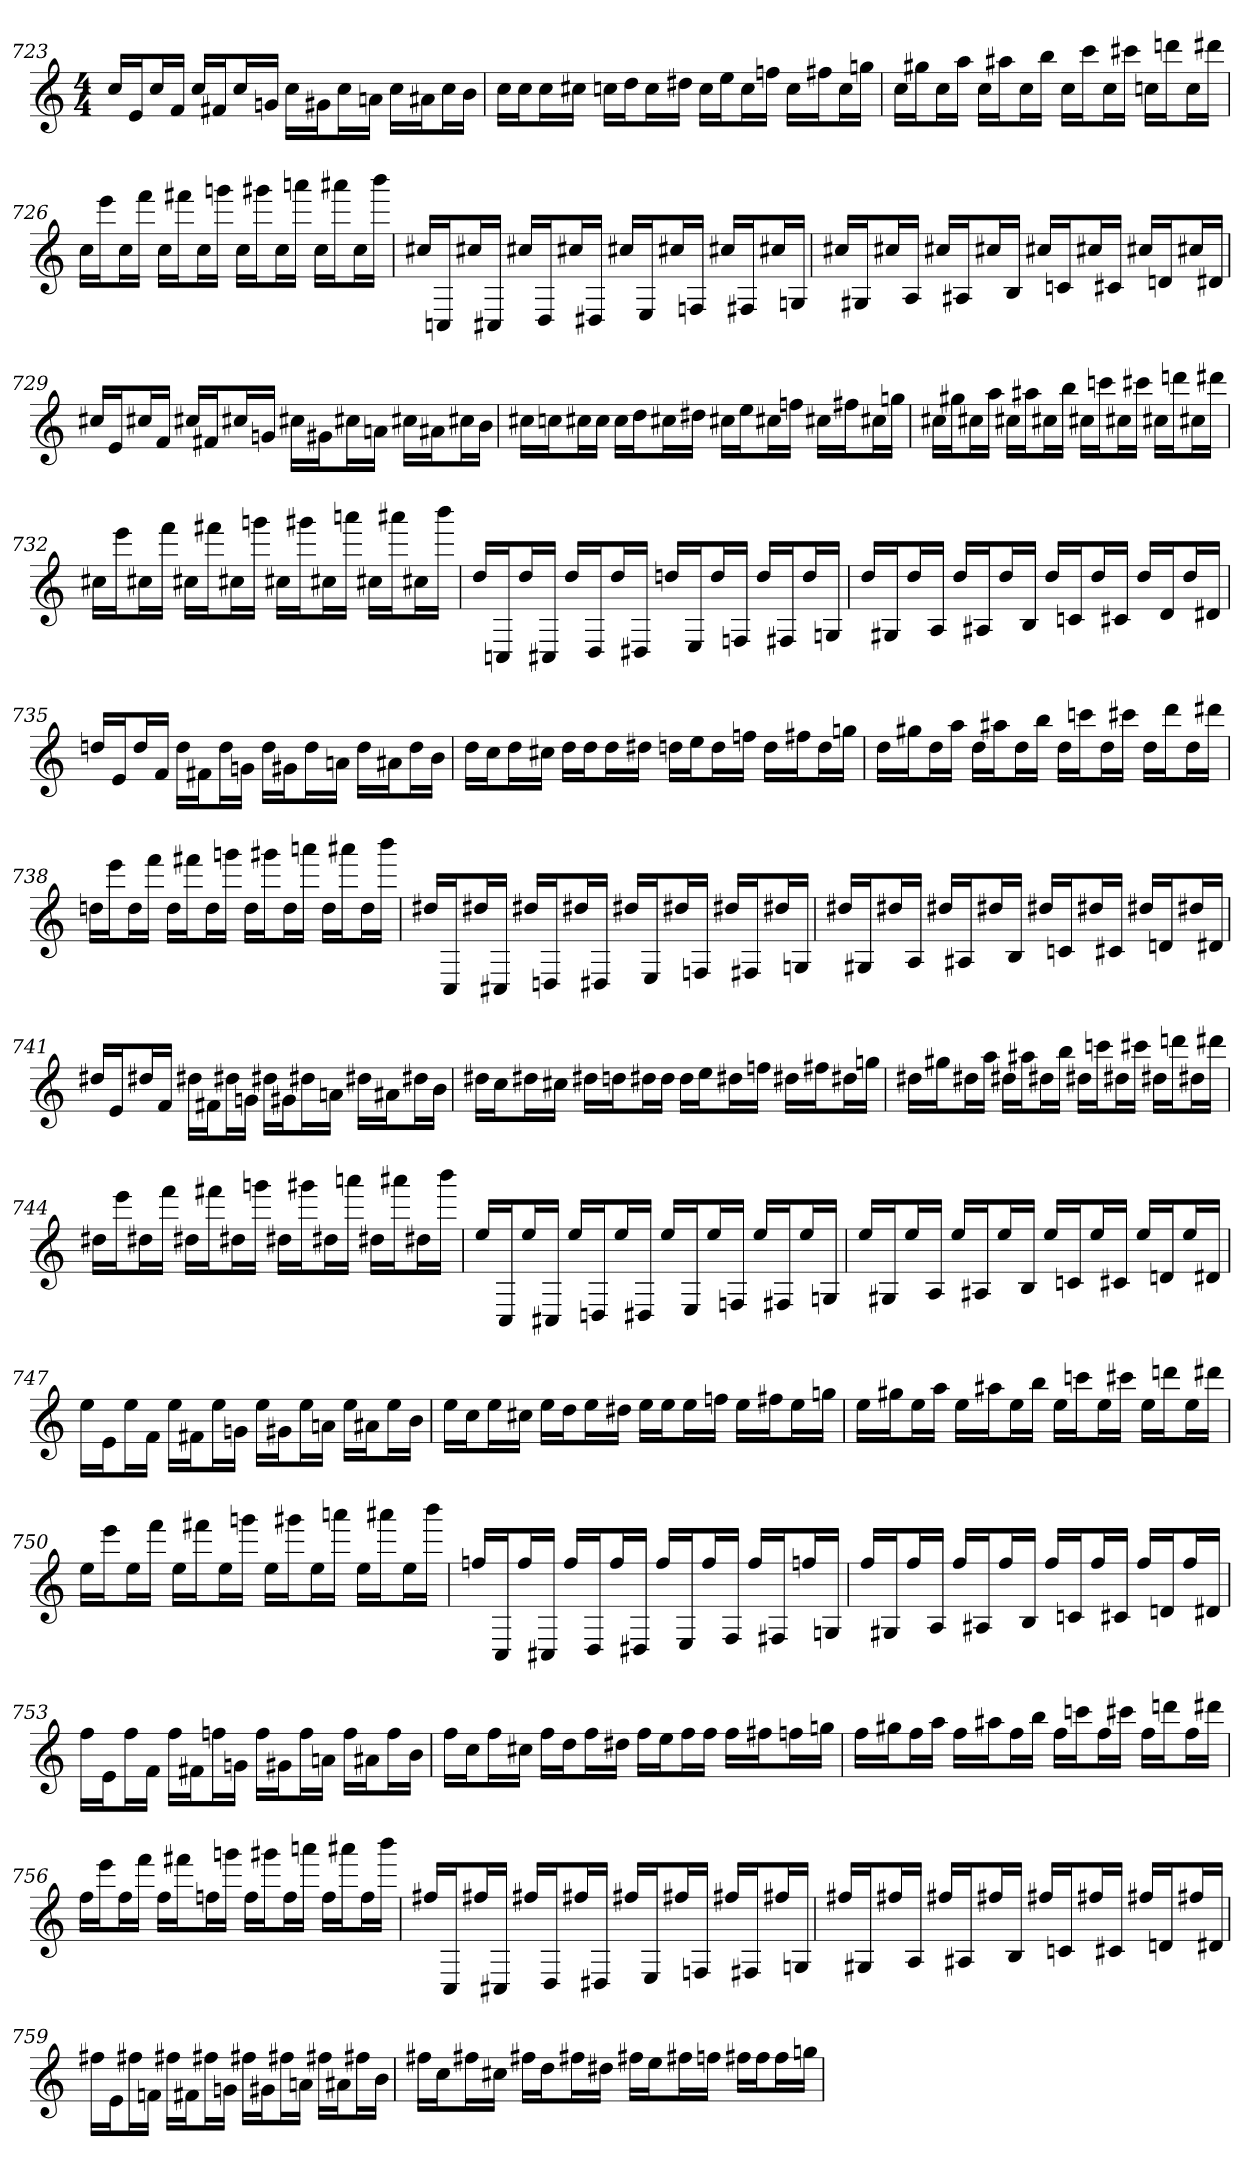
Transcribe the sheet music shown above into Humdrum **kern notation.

**kern
*part1
*staff1
*clefG2
*M4/4
=723
16cc/LL
16e/J
16cc/L
16f/JJ
16cc/LL
16f#X/J
16cc/L
16gn/JJ
16cc\LL
16g#X\J
16cc\L
16an\JJ
16cc\LL
16a#X\J
16cc\L
16b\JJ
=724
16cc\LL
16cc\J
16cc\L
16cc#X\JJ
16ccn\LL
16dd\J
16cc\L
16dd#X\JJ
16cc\LL
16ee\J
16cc\L
16ffn\JJ
16cc\LL
16ff#X\J
16cc\L
16ggn\JJ
=725
16cc\LL
16gg#X\J
16cc\L
16aa\JJ
16cc\LL
16aa#X\J
16cc\L
16bb\JJ
16cc\LL
16ccc\J
16cc\L
16ccc#X\JJ
16ccn\LL
16dddn\J
16cc\L
16ddd#X\JJ
=726
16cc\LL
16eee\J
16cc\L
16fff\JJ
16cc\LL
16fff#X\J
16cc\L
16gggn\JJ
16cc\LL
16ggg#X\J
16cc\L
16aaan\JJ
16cc\LL
16aaa#X\J
16cc\L
16bbb\JJ
=727
16cc#X/LL
16Cn/J
16cc#X/L
16C#X/JJ
16cc#X/LL
16D/J
16cc#X/L
16D#X/JJ
16cc#X/LL
16E/J
16cc#X/L
16Fn/JJ
16cc#X/LL
16F#X/J
16cc#X/L
16Gn/JJ
=728
16cc#X/LL
16G#X/J
16cc#X/L
16A/JJ
16cc#X/LL
16A#X/J
16cc#X/L
16B/JJ
16cc#X/LL
16cn/J
16cc#X/L
16c#X/JJ
16cc#X/LL
16dn/J
16cc#X/L
16d#X/JJ
=729
16cc#X/LL
16e/J
16cc#X/L
16f/JJ
16cc#X/LL
16f#X/J
16cc#X/L
16gn/JJ
16cc#X\LL
16g#X\J
16cc#X\L
16an\JJ
16cc#X\LL
16a#X\J
16cc#X\L
16b\JJ
=730
16cc#X\LL
16ccn\J
16cc#X\L
16cc#\JJ
16cc#\LL
16dd\J
16cc#X\L
16dd#X\JJ
16cc#X\LL
16ee\J
16cc#X\L
16ffn\JJ
16cc#X\LL
16ff#X\J
16cc#X\L
16ggn\JJ
=731
16cc#X\LL
16gg#X\J
16cc#X\L
16aa\JJ
16cc#X\LL
16aa#X\J
16cc#X\L
16bb\JJ
16cc#X\LL
16cccn\J
16cc#X\L
16ccc#X\JJ
16cc#X\LL
16dddn\J
16cc#X\L
16ddd#X\JJ
=732
16cc#X\LL
16eee\J
16cc#X\L
16fff\JJ
16cc#X\LL
16fff#X\J
16cc#X\L
16gggn\JJ
16cc#X\LL
16ggg#X\J
16cc#X\L
16aaan\JJ
16cc#X\LL
16aaa#X\J
16cc#X\L
16bbb\JJ
=733
16dd/LL
16Cn/J
16dd/L
16C#X/JJ
16dd/LL
16D/J
16dd/L
16D#X/JJ
16ddn/LL
16E/J
16dd/L
16Fn/JJ
16dd/LL
16F#X/J
16dd/L
16Gn/JJ
=734
16dd/LL
16G#X/J
16dd/L
16A/JJ
16dd/LL
16A#X/J
16dd/L
16B/JJ
16dd/LL
16cn/J
16dd/L
16c#X/JJ
16dd/LL
16d/J
16dd/L
16d#X/JJ
=735
16ddn/LL
16e/J
16dd/L
16f/JJ
16dd\LL
16f#X\J
16dd\L
16gn\JJ
16dd\LL
16g#X\J
16dd\L
16an\JJ
16dd\LL
16a#X\J
16dd\L
16b\JJ
=736
16dd\LL
16cc\J
16dd\L
16cc#X\JJ
16dd\LL
16dd\J
16dd\L
16dd#X\JJ
16ddn\LL
16ee\J
16dd\L
16ffn\JJ
16dd\LL
16ff#X\J
16dd\L
16ggn\JJ
=737
16dd\LL
16gg#X\J
16dd\L
16aa\JJ
16dd\LL
16aa#X\J
16dd\L
16bb\JJ
16dd\LL
16cccn\J
16dd\L
16ccc#X\JJ
16dd\LL
16ddd\J
16dd\L
16ddd#X\JJ
=738
16ddn\LL
16eee\J
16dd\L
16fff\JJ
16dd\LL
16fff#X\J
16dd\L
16gggn\JJ
16dd\LL
16ggg#X\J
16dd\L
16aaan\JJ
16dd\LL
16aaa#X\J
16dd\L
16bbb\JJ
=739
16dd#X/LL
16C/J
16dd#X/L
16C#X/JJ
16dd#X/LL
16Dn/J
16dd#X/L
16D#X/JJ
16dd#X/LL
16E/J
16dd#X/L
16Fn/JJ
16dd#X/LL
16F#X/J
16dd#X/L
16Gn/JJ
=740
16dd#X/LL
16G#X/J
16dd#X/L
16A/JJ
16dd#X/LL
16A#X/J
16dd#X/L
16B/JJ
16dd#X/LL
16cn/J
16dd#X/L
16c#X/JJ
16dd#X/LL
16dn/J
16dd#X/L
16d#X/JJ
=741
16dd#X/LL
16e/J
16dd#X/L
16f/JJ
16dd#X\LL
16f#X\J
16dd#X\L
16gn\JJ
16dd#X\LL
16g#X\J
16dd#X\L
16an\JJ
16dd#X\LL
16a#X\J
16dd#X\L
16b\JJ
=742
16dd#X\LL
16cc\J
16dd#X\L
16cc#X\JJ
16dd#X\LL
16ddn\J
16dd#X\L
16dd#\JJ
16dd#\LL
16ee\J
16dd#X\L
16ffn\JJ
16dd#X\LL
16ff#X\J
16dd#X\L
16ggn\JJ
=743
16dd#X\LL
16gg#X\J
16dd#X\L
16aa\JJ
16dd#X\LL
16aa#X\J
16dd#X\L
16bb\JJ
16dd#X\LL
16cccn\J
16dd#X\L
16ccc#X\JJ
16dd#X\LL
16dddn\J
16dd#X\L
16ddd#X\JJ
=744
16dd#X\LL
16eee\J
16dd#X\L
16fff\JJ
16dd#X\LL
16fff#X\J
16dd#X\L
16gggn\JJ
16dd#X\LL
16ggg#X\J
16dd#X\L
16aaan\JJ
16dd#X\LL
16aaa#X\J
16dd#X\L
16bbb\JJ
=745
16ee/LL
16C/J
16ee/L
16C#X/JJ
16ee/LL
16Dn/J
16ee/L
16D#X/JJ
16ee/LL
16E/J
16ee/L
16Fn/JJ
16ee/LL
16F#X/J
16ee/L
16Gn/JJ
=746
16ee/LL
16G#X/J
16ee/L
16A/JJ
16ee/LL
16A#X/J
16ee/L
16B/JJ
16ee/LL
16cn/J
16ee/L
16c#X/JJ
16ee/LL
16dn/J
16ee/L
16d#X/JJ
=747
16ee\LL
16e\J
16ee\L
16f\JJ
16ee\LL
16f#X\J
16ee\L
16gn\JJ
16ee\LL
16g#X\J
16ee\L
16an\JJ
16ee\LL
16a#X\J
16ee\L
16b\JJ
=748
16ee\LL
16cc\J
16ee\L
16cc#X\JJ
16ee\LL
16dd\J
16ee\L
16dd#X\JJ
16ee\LL
16ee\J
16ee\L
16ffn\JJ
16ee\LL
16ff#X\J
16ee\L
16ggn\JJ
=749
16ee\LL
16gg#X\J
16ee\L
16aa\JJ
16ee\LL
16aa#X\J
16ee\L
16bb\JJ
16ee\LL
16cccn\J
16ee\L
16ccc#X\JJ
16ee\LL
16dddn\J
16ee\L
16ddd#X\JJ
=750
16ee\LL
16eee\J
16ee\L
16fff\JJ
16ee\LL
16fff#X\J
16ee\L
16gggn\JJ
16ee\LL
16ggg#X\J
16ee\L
16aaan\JJ
16ee\LL
16aaa#X\J
16ee\L
16bbb\JJ
=751
16ffn/LL
16C/J
16ff/L
16C#X/JJ
16ff/LL
16D/J
16ff/L
16D#X/JJ
16ff/LL
16E/J
16ff/L
16F/JJ
16ff/LL
16F#X/J
16ffn/L
16Gn/JJ
=752
16ff/LL
16G#X/J
16ff/L
16A/JJ
16ff/LL
16A#X/J
16ff/L
16B/JJ
16ff/LL
16cn/J
16ff/L
16c#X/JJ
16ff/LL
16dn/J
16ff/L
16d#X/JJ
=753
16ff\LL
16e\J
16ff\L
16f\JJ
16ff\LL
16f#X\J
16ffn\L
16gn\JJ
16ff\LL
16g#X\J
16ff\L
16an\JJ
16ff\LL
16a#X\J
16ff\L
16b\JJ
=754
16ff\LL
16cc\J
16ff\L
16cc#X\JJ
16ff\LL
16dd\J
16ff\L
16dd#X\JJ
16ff\LL
16ee\J
16ff\L
16ff\JJ
16ff\LL
16ff#X\J
16ffn\L
16ggn\JJ
=755
16ff\LL
16gg#X\J
16ff\L
16aa\JJ
16ff\LL
16aa#X\J
16ff\L
16bb\JJ
16ff\LL
16cccn\J
16ff\L
16ccc#X\JJ
16ff\LL
16dddn\J
16ff\L
16ddd#X\JJ
=756
16ff\LL
16eee\J
16ff\L
16fff\JJ
16ff\LL
16fff#X\J
16ffn\L
16gggn\JJ
16ff\LL
16ggg#X\J
16ff\L
16aaan\JJ
16ff\LL
16aaa#X\J
16ff\L
16bbb\JJ
=757
16ff#X/LL
16C/J
16ff#X/L
16C#X/JJ
16ff#X/LL
16D/J
16ff#X/L
16D#X/JJ
16ff#X/LL
16E/J
16ff#X/L
16Fn/JJ
16ff#X/LL
16F#X/J
16ff#X/L
16Gn/JJ
=758
16ff#X/LL
16G#X/J
16ff#X/L
16A/JJ
16ff#X/LL
16A#X/J
16ff#X/L
16B/JJ
16ff#X/LL
16cn/J
16ff#X/L
16c#X/JJ
16ff#X/LL
16dn/J
16ff#X/L
16d#X/JJ
=759
16ff#X\LL
16e\J
16ff#X\L
16fn\JJ
16ff#X\LL
16f#X\J
16ff#X\L
16gn\JJ
16ff#X\LL
16g#X\J
16ff#X\L
16an\JJ
16ff#X\LL
16a#X\J
16ff#X\L
16b\JJ
=760
16ff#X\LL
16cc\J
16ff#X\L
16cc#X\JJ
16ff#X\LL
16dd\J
16ff#X\L
16dd#X\JJ
16ff#X\LL
16ee\J
16ff#X\L
16ffn\JJ
16ff#X\LL
16ff#\J
16ff#\L
16ggn\JJ
=
*-
